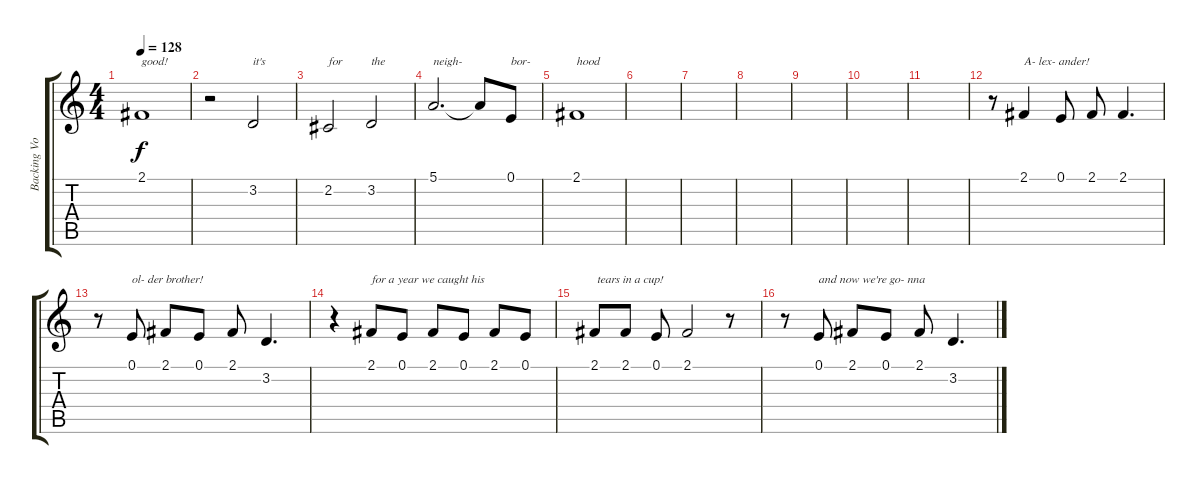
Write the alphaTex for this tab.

\track ("Backing Vocals" "Backing Vo") {instrument choiraahs}
\staff {score tabs}
\tuning (E4 B3 G3 D3 A2 E2) {hide}
\ts (4 4)
\tempo 128
\clef g2
\ks c
2.1.1{txt "good!" dy f} |
r.2 3.2.2{txt "it's"} |
2.2.2{txt "for"} 3.2.2{txt "the"} |
5.1.2{d txt "neigh-"} 5.1{t}.8 0.1.8{txt "bor-"} |
2.1.1{txt "hood"} |
|
|
|
|
|
|
r.8 2.1.4{txt "A- lex- ander!"} 0.1.8 2.1.8 2.1.4{d} |
r.8 0.1.8{txt "ol- der brother!"} 2.1.8 0.1.8 2.1.8 3.2.4{d} |
r.4 2.1.8{txt "for a year we caught his"} 0.1.8 2.1.8 0.1.8 2.1.8 0.1.8 |
2.1.8{txt " tears in a cup!"} 2.1.8 0.1.8 2.1.2 r.8 |
r.8 0.1.8{txt "and now we're go- nna"} 2.1.8 0.1.8 2.1.8 3.2.4{d}
